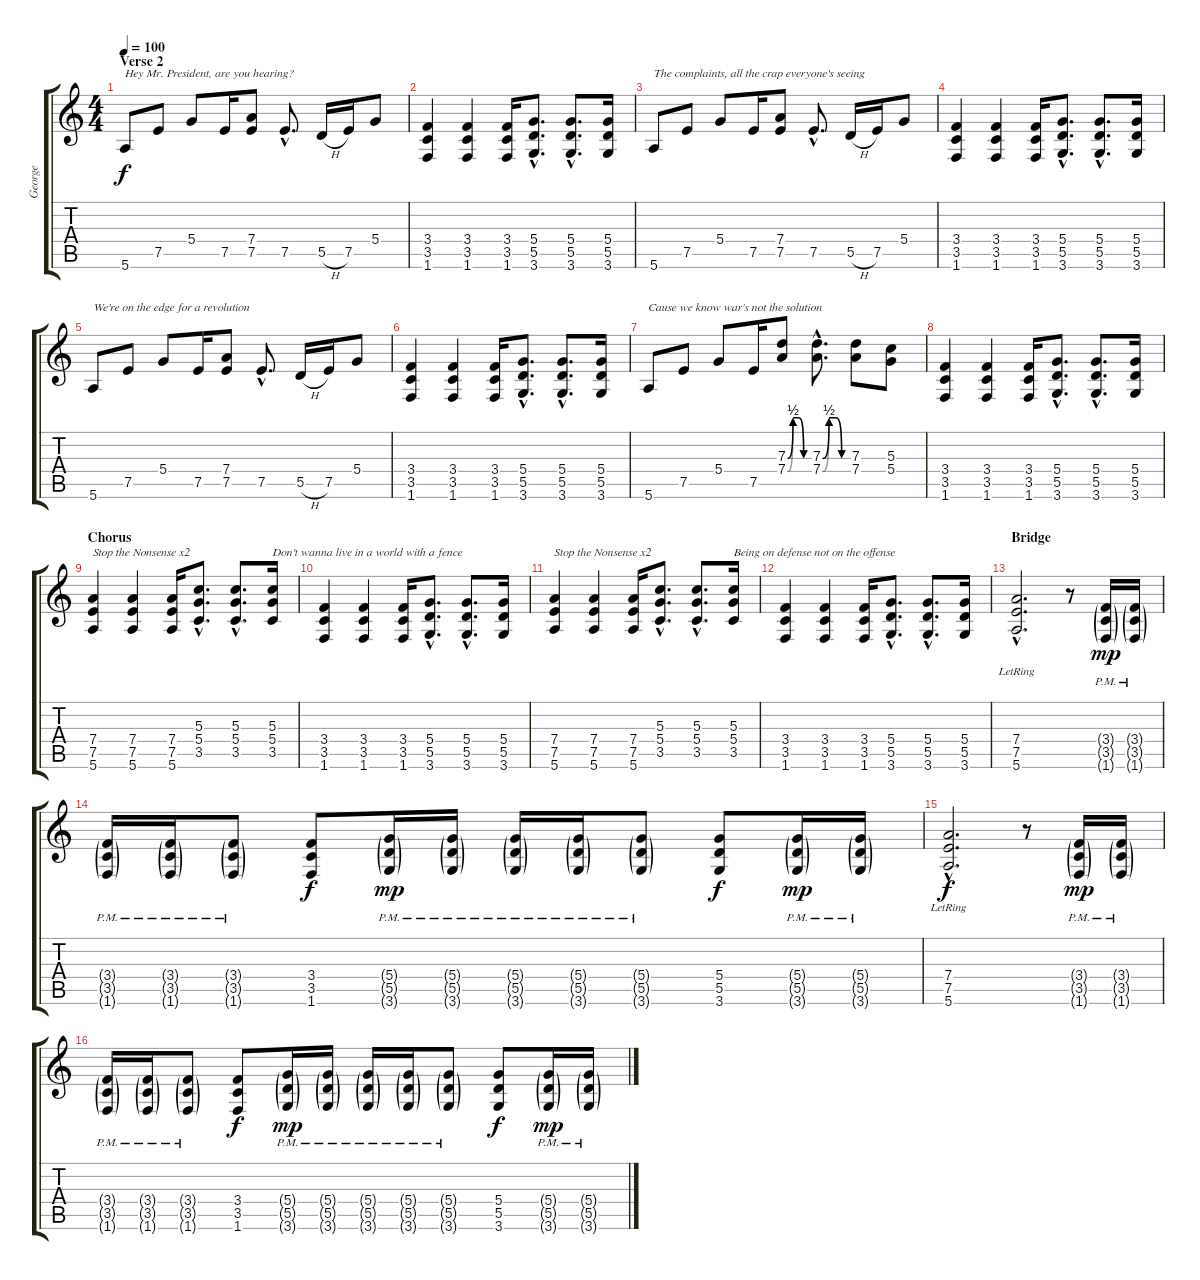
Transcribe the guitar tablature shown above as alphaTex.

\track ("George" "George") {instrument overdrivenguitar}
\staff {score tabs}
\tuning (E4 B3 G3 D3 A2 E2) {hide}
\ts (4 4)
\section ("" "Verse 2")
\tempo 100
\clef g2
\ks c
5.6.8{txt "Hey Mr. President, are you hearing?" dy f volume 10 instrument overdrivenguitar} 7.5.8 5.4.8 7.5.16 (7.4 7.5).8 7.5{hac}.8{d} 5.5{h}.16 7.5.16 5.4.8 |
(3.4 3.5 1.6).4 (3.4 3.5 1.6).4 (3.4 3.5 1.6).16 (5.4{hac} 5.5{hac} 3.6{hac}).8{d} (5.4{hac} 5.5{hac} 3.6{hac}).8{d} (5.4 5.5 3.6).16 |
5.6.8{txt "The complaints, all the crap everyone's seeing"} 7.5.8 5.4.8 7.5.16 (7.4 7.5).8 7.5{hac}.8{d} 5.5{h}.16 7.5.16 5.4.8 |
(3.4 3.5 1.6).4 (3.4 3.5 1.6).4 (3.4 3.5 1.6).16 (5.4{hac} 5.5{hac} 3.6{hac}).8{d} (5.4{hac} 5.5{hac} 3.6{hac}).8{d} (5.4 5.5 3.6).16 |
5.6.8{txt "We're on the edge for a revolution"} 7.5.8 5.4.8 7.5.16 (7.4 7.5).8 7.5{hac}.8{d} 5.5{h}.16 7.5.16 5.4.8 |
(3.4 3.5 1.6).4 (3.4 3.5 1.6).4 (3.4 3.5 1.6).16 (5.4{hac} 5.5{hac} 3.6{hac}).8{d} (5.4{hac} 5.5{hac} 3.6{hac}).8{d} (5.4 5.5 3.6).16 |
5.6.8{txt "Cause we know war's not the solution"} 7.5.8 5.4.8 7.5.16 (7.3{be (custom 0 0 15 2 30 2 45 0 60 0)} 7.4{be (custom 0 0 15 2 30 2 45 0 60 0)}).8 (7.3{be (custom 0 0 15 2 30 2 45 0 60 0) hac} 7.4{be (custom 0 0 15 2 30 2 45 0 60 0) hac}).8{d} (7.3 7.4).8 (5.3 5.4).8 |
(3.4 3.5 1.6).4 (3.4 3.5 1.6).4 (3.4 3.5 1.6).16 (5.4{hac} 5.5{hac} 3.6{hac}).8{d} (5.4{hac} 5.5{hac} 3.6{hac}).8{d} (5.4 5.5 3.6).16 |
\section ("" "Chorus")
(7.4 7.5 5.6).4{txt "Stop the Nonsense x2" volume 8 instrument overdrivenguitar} (7.4 7.5 5.6).4 (7.4 7.5 5.6).16 (5.3{hac} 5.4{hac} 3.5{hac}).8{d} (5.3{hac} 5.4{hac} 3.5{hac}).8{d} (5.3 5.4 3.5).16{txt "Don't wanna live in a world with a fence"} |
(3.4 3.5 1.6).4 (3.4 3.5 1.6).4 (3.4 3.5 1.6).16 (5.4{hac} 5.5{hac} 3.6{hac}).8{d} (5.4{hac} 5.5{hac} 3.6{hac}).8{d} (5.4 5.5 3.6).16 |
(7.4 7.5 5.6).4{txt "Stop the Nonsense x2"} (7.4 7.5 5.6).4 (7.4 7.5 5.6).16 (5.3{hac} 5.4{hac} 3.5{hac}).8{d} (5.3{hac} 5.4{hac} 3.5{hac}).8{d} (5.3 5.4 3.5).16{txt "Being on defense not on the offense"} |
(3.4 3.5 1.6).4 (3.4 3.5 1.6).4 (3.4 3.5 1.6).16 (5.4{hac} 5.5{hac} 3.6{hac}).8{d} (5.4{hac} 5.5{hac} 3.6{hac}).8{d} (5.4 5.5 3.6).16 |
\section ("" "Bridge")
(7.4{hac} 7.5{hac lr} 5.6{hac}).2{d} r.8 (3.4{g pm} 3.5{g} 1.6{g}).16{dy mp} (3.4{g pm} 3.5{g} 1.6{g}).16 |
(3.4{g pm} 3.5{g} 1.6{g}).16 (3.4{g pm} 3.5{g} 1.6{g}).16 (3.4{g pm} 3.5{g} 1.6{g}).8 (3.4 3.5 1.6).8{dy f} (5.4{g pm} 5.5{g} 3.6{g}).16{dy mp} (5.4{g pm} 5.5{g} 3.6{g}).16 (5.4{g pm} 5.5{g} 3.6{g}).16 (5.4{g pm} 5.5{g} 3.6{g}).16 (5.4{g pm} 5.5{g} 3.6{g}).8 (5.4 5.5 3.6).8{dy f} (5.4{g pm} 5.5{g} 3.6{g}).16{dy mp} (5.4{g pm} 5.5{g} 3.6{g}).16 |
(7.4{hac} 7.5{hac lr} 5.6{hac}).2{d dy f} r.8 (3.4{g pm} 3.5{g} 1.6{g}).16{dy mp} (3.4{g pm} 3.5{g} 1.6{g}).16 |
(3.4{g pm} 3.5{g} 1.6{g}).16 (3.4{g pm} 3.5{g} 1.6{g}).16 (3.4{g pm} 3.5{g} 1.6{g}).8 (3.4 3.5 1.6).8{dy f} (5.4{g pm} 5.5{g} 3.6{g}).16{dy mp} (5.4{g pm} 5.5{g} 3.6{g}).16 (5.4{g pm} 5.5{g} 3.6{g}).16 (5.4{g pm} 5.5{g} 3.6{g}).16 (5.4{g pm} 5.5{g} 3.6{g}).8 (5.4 5.5 3.6).8{dy f} (5.4{g pm} 5.5{g} 3.6{g}).16{dy mp} (5.4{g pm} 5.5{g} 3.6{g}).16
